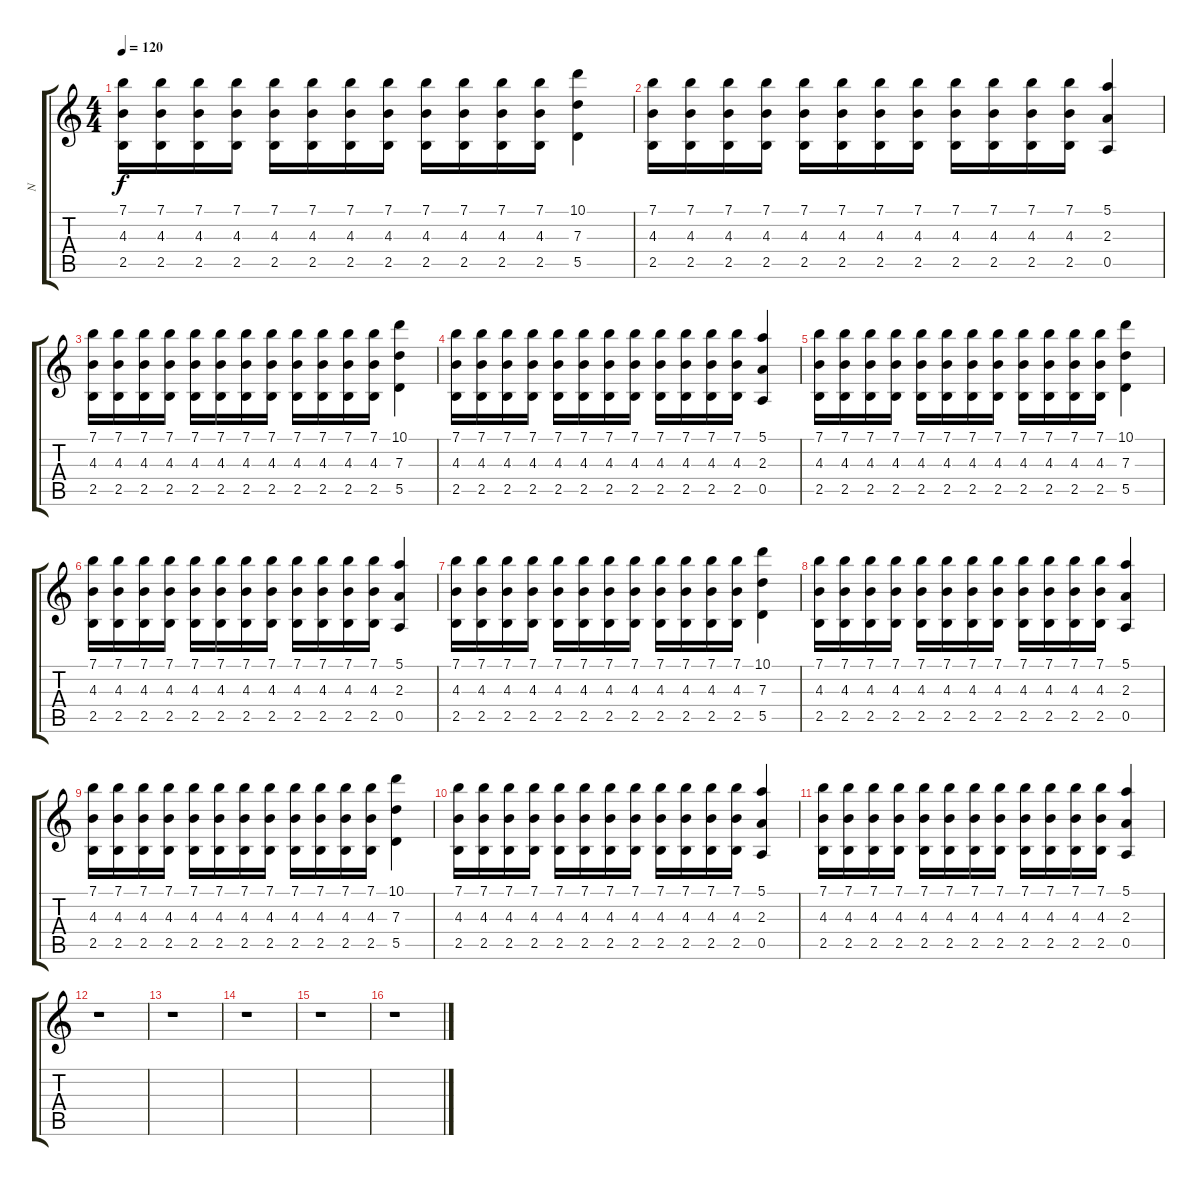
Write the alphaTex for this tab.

\track ("N" "N") {instrument synthbass1}
\staff {score tabs}
\tuning (E4 B3 G3 D3 A2 E2) {hide}
\ts (4 4)
\tempo 120
\clef g2
\ks c
(7.1 4.3 2.5).16{dy f} (7.1 4.3 2.5).16 (7.1 4.3 2.5).16 (7.1 4.3 2.5).16 (7.1 4.3 2.5).16 (7.1 4.3 2.5).16 (7.1 4.3 2.5).16 (7.1 4.3 2.5).16 (7.1 4.3 2.5).16 (7.1 4.3 2.5).16 (7.1 4.3 2.5).16 (7.1 4.3 2.5).16 (10.1 7.3 5.5).4 |
(7.1 4.3 2.5).16 (7.1 4.3 2.5).16 (7.1 4.3 2.5).16 (7.1 4.3 2.5).16 (7.1 4.3 2.5).16 (7.1 4.3 2.5).16 (7.1 4.3 2.5).16 (7.1 4.3 2.5).16 (7.1 4.3 2.5).16 (7.1 4.3 2.5).16 (7.1 4.3 2.5).16 (7.1 4.3 2.5).16 (5.1 2.3 0.5).4 |
(7.1 4.3 2.5).16 (7.1 4.3 2.5).16 (7.1 4.3 2.5).16 (7.1 4.3 2.5).16 (7.1 4.3 2.5).16 (7.1 4.3 2.5).16 (7.1 4.3 2.5).16 (7.1 4.3 2.5).16 (7.1 4.3 2.5).16 (7.1 4.3 2.5).16 (7.1 4.3 2.5).16 (7.1 4.3 2.5).16 (10.1 7.3 5.5).4 |
(7.1 4.3 2.5).16 (7.1 4.3 2.5).16 (7.1 4.3 2.5).16 (7.1 4.3 2.5).16 (7.1 4.3 2.5).16 (7.1 4.3 2.5).16 (7.1 4.3 2.5).16 (7.1 4.3 2.5).16 (7.1 4.3 2.5).16 (7.1 4.3 2.5).16 (7.1 4.3 2.5).16 (7.1 4.3 2.5).16 (5.1 2.3 0.5).4 |
(7.1 4.3 2.5).16 (7.1 4.3 2.5).16 (7.1 4.3 2.5).16 (7.1 4.3 2.5).16 (7.1 4.3 2.5).16 (7.1 4.3 2.5).16 (7.1 4.3 2.5).16 (7.1 4.3 2.5).16 (7.1 4.3 2.5).16 (7.1 4.3 2.5).16 (7.1 4.3 2.5).16 (7.1 4.3 2.5).16 (10.1 7.3 5.5).4 |
(7.1 4.3 2.5).16 (7.1 4.3 2.5).16 (7.1 4.3 2.5).16 (7.1 4.3 2.5).16 (7.1 4.3 2.5).16 (7.1 4.3 2.5).16 (7.1 4.3 2.5).16 (7.1 4.3 2.5).16 (7.1 4.3 2.5).16 (7.1 4.3 2.5).16 (7.1 4.3 2.5).16 (7.1 4.3 2.5).16 (5.1 2.3 0.5).4 |
(7.1 4.3 2.5).16 (7.1 4.3 2.5).16 (7.1 4.3 2.5).16 (7.1 4.3 2.5).16 (7.1 4.3 2.5).16 (7.1 4.3 2.5).16 (7.1 4.3 2.5).16 (7.1 4.3 2.5).16 (7.1 4.3 2.5).16 (7.1 4.3 2.5).16 (7.1 4.3 2.5).16 (7.1 4.3 2.5).16 (10.1 7.3 5.5).4 |
(7.1 4.3 2.5).16 (7.1 4.3 2.5).16 (7.1 4.3 2.5).16 (7.1 4.3 2.5).16 (7.1 4.3 2.5).16 (7.1 4.3 2.5).16 (7.1 4.3 2.5).16 (7.1 4.3 2.5).16 (7.1 4.3 2.5).16 (7.1 4.3 2.5).16 (7.1 4.3 2.5).16 (7.1 4.3 2.5).16 (5.1 2.3 0.5).4 |
(7.1 4.3 2.5).16 (7.1 4.3 2.5).16 (7.1 4.3 2.5).16 (7.1 4.3 2.5).16 (7.1 4.3 2.5).16 (7.1 4.3 2.5).16 (7.1 4.3 2.5).16 (7.1 4.3 2.5).16 (7.1 4.3 2.5).16 (7.1 4.3 2.5).16 (7.1 4.3 2.5).16 (7.1 4.3 2.5).16 (10.1 7.3 5.5).4 |
(7.1 4.3 2.5).16 (7.1 4.3 2.5).16 (7.1 4.3 2.5).16 (7.1 4.3 2.5).16 (7.1 4.3 2.5).16 (7.1 4.3 2.5).16 (7.1 4.3 2.5).16 (7.1 4.3 2.5).16 (7.1 4.3 2.5).16 (7.1 4.3 2.5).16 (7.1 4.3 2.5).16 (7.1 4.3 2.5).16 (5.1 2.3 0.5).4 |
(7.1 4.3 2.5).16 (7.1 4.3 2.5).16 (7.1 4.3 2.5).16 (7.1 4.3 2.5).16 (7.1 4.3 2.5).16 (7.1 4.3 2.5).16 (7.1 4.3 2.5).16 (7.1 4.3 2.5).16 (7.1 4.3 2.5).16 (7.1 4.3 2.5).16 (7.1 4.3 2.5).16 (7.1 4.3 2.5).16 (5.1 2.3 0.5).4 |
r.1 |
r.1 |
r.1 |
r.1 |
r.1
